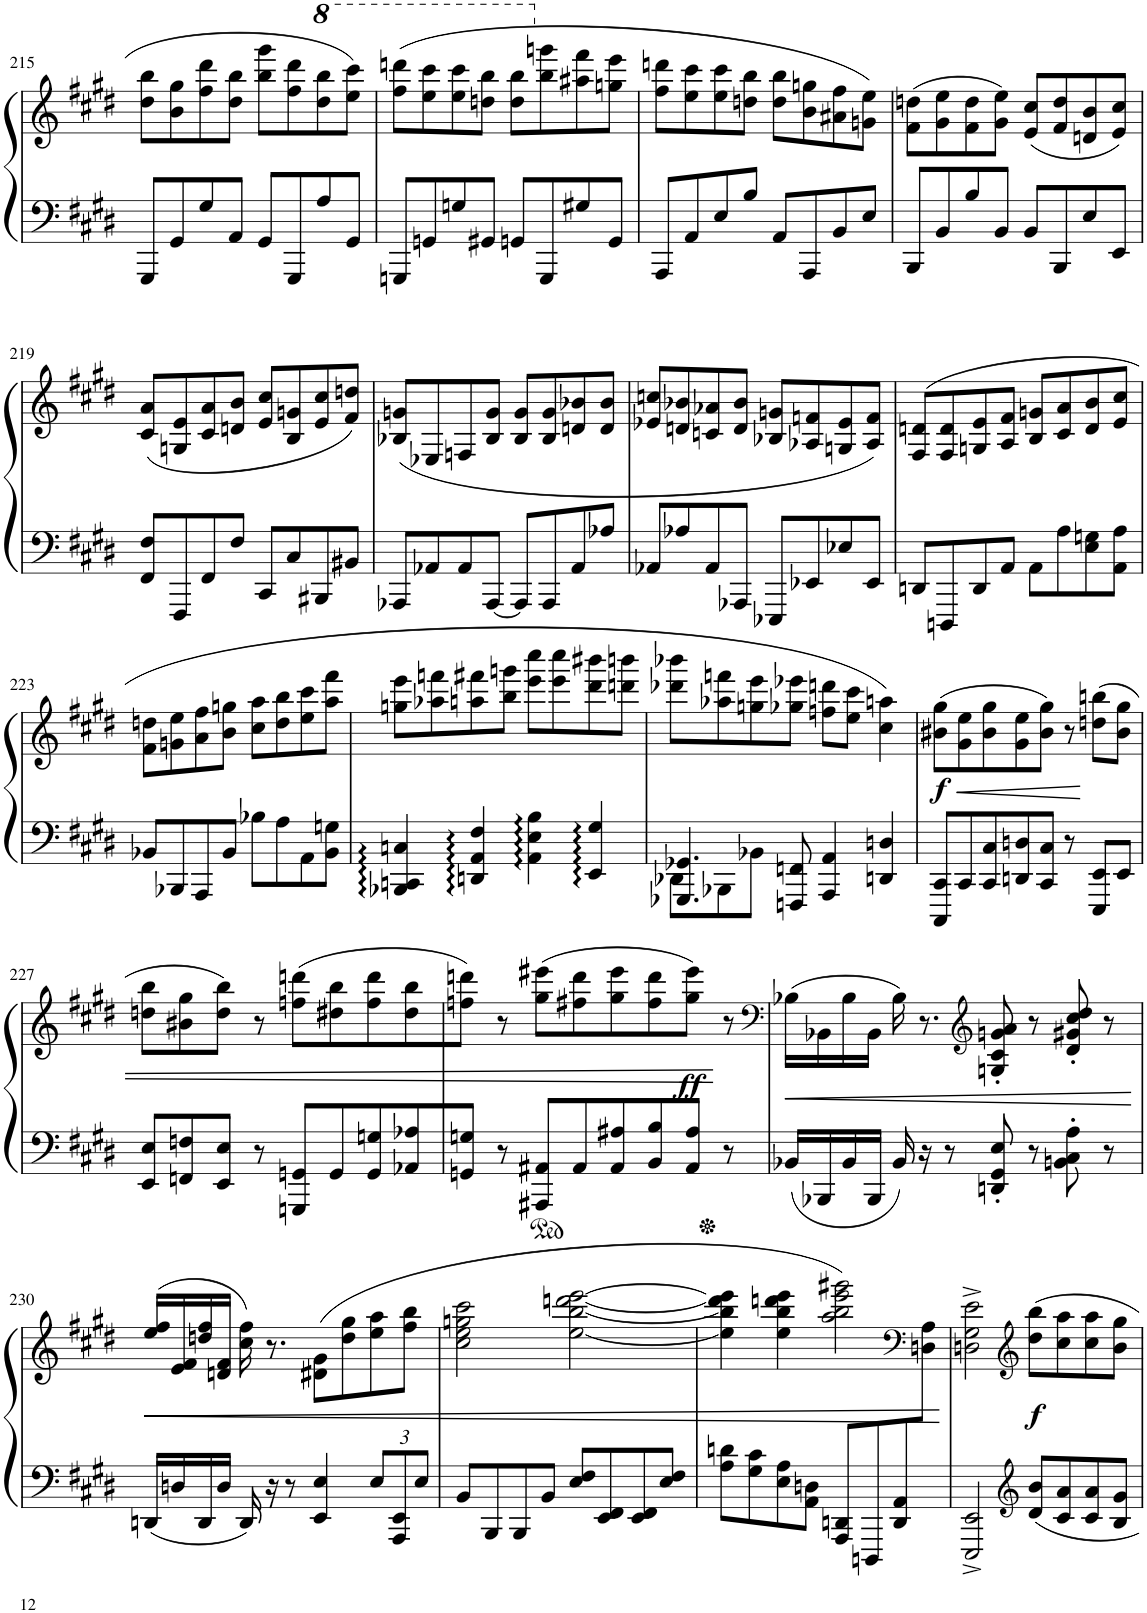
**kern	**kern	**dynam
*part1	*part1	*part1
*staff2	*staff1	*staff1/2
*I"Piano	*	*
*I'Pno.	*	*
!!LO:PB:g=z
*clefF4	*clefG2	*
*k[f#c#g#d#]	*k[f#c#g#d#]	*
*M2/2	*M2/2	*
*met(c|)	*met(c|)	*
=215	=215	=215
8GGG#/L	8dd#\ 8bb\L	.
8GG#/	8b\ 8gg#\	.
8G#/	8ff#\ 8ddd#\	.
8AA/J	8dd#\ 8bb\J	.
8GG#/L	8bb\ 8ggg#\L	.
8GGG#/	8ff#\ 8ddd#\	.
*	*8va	*
8A/	8ddd#\ 8bbb\	.
8GG#/J	8eee\ 8cccc#\J	.
=216	=216	=216
8GGGn/L	(8fff#\ 8ddddn\L	.
8GGn/	8eee\ 8cccc#\	.
8Gn/	8eee\ 8cccc#\	.
8GG#X/J	8dddn\ 8bbb\J	.
8GGn/L	8ddd\ 8bbb\L	.
*	*X8va	*
8GGG/	8bb\ 8gggn\	.
8G#X/	8aa#X\ 8fff#\	.
8GG/J	8ggn\ 8eee\J	.
=217	=217	=217
8AAA/L	8ff#\ 8dddn\L	.
8AA/	8ee\ 8ccc#\	.
8E/	8ee\ 8ccc#\	.
8B/J	8ddn\ 8bb\J	.
8AA/L	8dd\ 8bb\L	.
8AAA/	8b\ 8ggn\	.
8BB/	8a#X\ 8ff#\	.
8E/J	8gn\ 8ee\J)	.
=218	=218	=218
8BBB/L	(8f#\ 8ddn\L	.
8BB/	8g#\ 8ee\	.
8B/	8f#\ 8dd\	.
8BB/J	8g#\ 8ee\J)	.
8BB/L	(8e/ 8cc#/L	.
8BBB/	8f#/ 8dd/	.
8E/	8dn/ 8b/	.
8EE/J	8e/ 8cc#/J)	.
!!LO:LB:g=z
=219	=219	=219
8FF#/ 8F#/L	(8c#/ 8a/L	.
8FFF#/	8Gn/ 8e/	.
8FF#/	8c#/ 8a/	.
8F#/J	8dn/ 8b/J	.
8CC#/L	8e/ 8cc#/L	.
8C#/	8B/ 8gn/	.
8BBB#X/	8e/ 8cc#/	.
8BB#X/J	8f#/ 8ddn/J)	.
=220	=220	=220
8AAA-X/L	(8B-X/ 8gn/L	.
8AA-X/	8E-X/	.
8AA-/	8Fn/	.
[8AAA-/J	8B-/ 8g/J	.
8AAA-/L]	8B-/ 8g/L	.
8AAA-/	8B-/ 8g/	.
8AA-/	8dn/ 8b-X/	.
8A-X/J	8d/ 8b-/J	.
=221	=221	=221
8AA-X/L	8e-X/ 8ccn/L	.
8A-X/	8dn/ 8b-X/	.
8AA-/	8cn/ 8a-X/	.
8AAA-X/J	8d/ 8b-/J	.
8EEE-X/L	8B-X/ 8gn/L	.
8EE-X/	8A-X/ 8fn/	.
8E-X/	8Gn/ 8e-/	.
8EE-/J	8A-/ 8f/J)	.
=222	=222	=222
8DDn/L	(8F#/ 8dn/L	.
8DDDn/	8F#/ 8d/	.
8DD/	8Gn/ 8e/	.
8AA/J	8A/ 8f#/J	.
8AA\L	8B/ 8gn/L	.
8A\	8c#/ 8a/	.
8E\ 8Gn\	8d/ 8b/	.
8AA\ 8A\J	8e/ 8cc#/J	.
!!LO:LB:g=z
=223	=223	=223
8BB-X/L	8f#\ 8ddn\L	.
8BBB-X/	8gn\ 8ee\	.
8AAA/	8a\ 8ff#\	.
8BB-/J	8b\ 8ggn\J	.
8B-X\L	8cc#\ 8aa\L	.
8A\	8dd\ 8bb\	.
8AA\	8ee\ 8ccc#\	.
8BB-\ 8Gn\J	8aa\ 8fff#\J	.
=224	=224	=224
4BBB-X/ 4CCn/ 4Cn/	8ggn\ 8eee\L	.
.	8aa-X\ 8fffn\	.
4DDn/ 4AA/ 4F#/	8aan\ 8fff#X\	.
.	8bb\ 8gggn\J	.
4AA\ 4E\ 4B\	8eee\ 8cccc#\L	.
.	8eee\ 8cccc#\	.
4EE/ 4G#/	8ddd#\ 8bbb#X\	.
.	8dddn\ 8bbbn\J	.
=225	=225	=225
*^	*	*
4.GGG-X/ 4.GG-X/	8DD-X\L	8ddd-X\ 8bbb-X\L	.
.	8BBB-X\	8aa-X\ 8fffn\	.
.	8BB-X\J	8ggn\ 8eee\	.
8FFFn/ 8FFn/	8ryy	8gg-X\ 8eee-X\J	.
4AAA/ 4AA/	2ryy	8ffn\ 8dddn\L	.
.	.	8ee\ 8ccc#\J	.
4DDn/ 4Dn/	.	4cc#\ 4aan\)	.
*v	*v	*	*
=226	=226	=226
!	!	!LO:HP:b
!	!	!LO:DY:n=1:b
8CCC#/ 8CC#/L	(8b#X\ 8gg#\L	< f
8CC#/	8g#\ 8ee\	.
8CC#/ 8C#/	8b#\ 8gg#\	.
8DDn/ 8Dn/	8g#\ 8ee\	.
8CC#/ 8C#/J	8b#\ 8gg#\J)	.
8r	8r	.
8EEE/ 8EE/L	(8ddn\ 8bbn\L	.
8EE/J	8b#\ 8gg#\J	.
!!LO:LB:g=z
=227	=227	=227
8EE/ 8E/L	8ddn\ 8bb\L	.
8FFn/ 8Fn/	8b#X\ 8gg#\	.
8EE/ 8E/J	8dd\ 8bb\J)	.
8r	8r	.
8GGGn/ 8GGn/L	(8ffn\ 8dddn\L	.
8GG/	8dd#X\ 8bb\	.
8GG/ 8Gn/	8ff\ 8ddd\	.
8AA-X/ 8A-X/	8dd#\ 8bb\	.
=228	=228	=228
8GGn/ 8Gn/J	8ffn\ 8dddn\J)	.
8r	8r	.
8AAA#X/ 8AA#X/L	(8gg#\ 8eee#X\L	.
8AA#/	8ff#X\ 8ddd\	.
8AA#/ 8A#X/	8gg#\ 8eee#\	.
8BB/ 8B/	8ff#\ 8ddd\	.
!	!	!LO:DY:b
8AA#/ 8A#/J	8gg#\ 8eee#\J)	ff
8r	8r	[
=229	=229	=229
*	*clefF4	*
!	!	!LO:HP:b
16BB-X/LL	(16B-X\LL	<
16BBB-X/	16BB-X\	.
16BB-/	16B-\	.
16BBB-/JJ	16BB-\JJ	.
16BB-/	16B-\)	.
16r	8.r	.
8r	.	.
*	*clefG2	*
8DDn/' 8GG#/' 8E/'	8Gn/' 8c#/' 8gn/' 8a/'	.
8r	8r	.
8BBn\' 8C#\' 8A\'	8d#/' 8g#X/' 8cc#/' 8dd#/'	.
8r	8r	.
.	.	[
!!LO:LB:g=z
=230	=230	=230
!	!	!LO:HP:b
16DDn/LL	(16ee/ 16ff#/LL	<
16Dn/	16e/ 16f#/	.
16DD/	16ddn/ 16ff#/	.
16D/JJ	16dn/ 16f#/JJ	.
16DD/	16cc#\ 16ff#\)	.
16r	8.r	.
8r	.	.
4EE/ 4E/	(8d#X\ 8g#\L	.
.	8dd\ 8gg#\	.
*Xbrackettup	*	*
12E/L	8ee\ 8aa\	.
12AAA/ 12EE/	.	.
.	8ff#\ 8bb\J	.
12E/J	.	.
=231	=231	=231
8BB/L	2cc#\ 2ee\ 2ggn\ 2ccc#\	.
8BBB/	.	.
8BBB/	.	.
8BB/J	.	.
8E/ 8F#/L	[2ee\ [2bb\ [2dddn\ [2eee\	.
8EE/ 8FF#/	.	.
8EE/ 8FF#/	.	.
8E/ 8F#/J	.	.
=232	=232	=232
*	*^	*
*	*	*^	*
8A\ 8dn\L	4ee\] 4bb\] 4ddd\] 4eee\]	2.ryy	2..ryy	.
8G#\ 8c#\	.	.	.	.
8E\ 8A\	4ee\ 4bb\ 4dddn\ 4eee\	.	.	.
8AA\ 8Dn\J	.	.	.	.
8AAA/ 8DDn/L	2aa\ 2bb\ 2eee\ 2ggg#X\)	.	.	.
8DDDn/	.	.	.	.
8DD/ 8AA/	.	2ryy	.	.
*	*clefF4	*	*	*
2ryy	.	.	8Dn\ 8A\J	.
.	2ryy	.	2ryy	[
.	.	8ryy	.	.
8ryy	.	8ryy	.	.
*	*v	*v	*v	*
=233	=233	=233
2EEE/^ 2EE/^	2Dn\^ 2G#\^ 2e\^	.
*clefG2	*clefG2	*
!	!	!LO:DY:b
8d#/ 8b/L	8dd#\ 8bb\L	f
8c#/ 8a/	8cc#\ 8aa\	.
8c#/ 8a/	8cc#\ 8aa\	.
8B/ 8g#/J	8b\ 8gg#\J	.
=	=	=
*-	*-	*-
